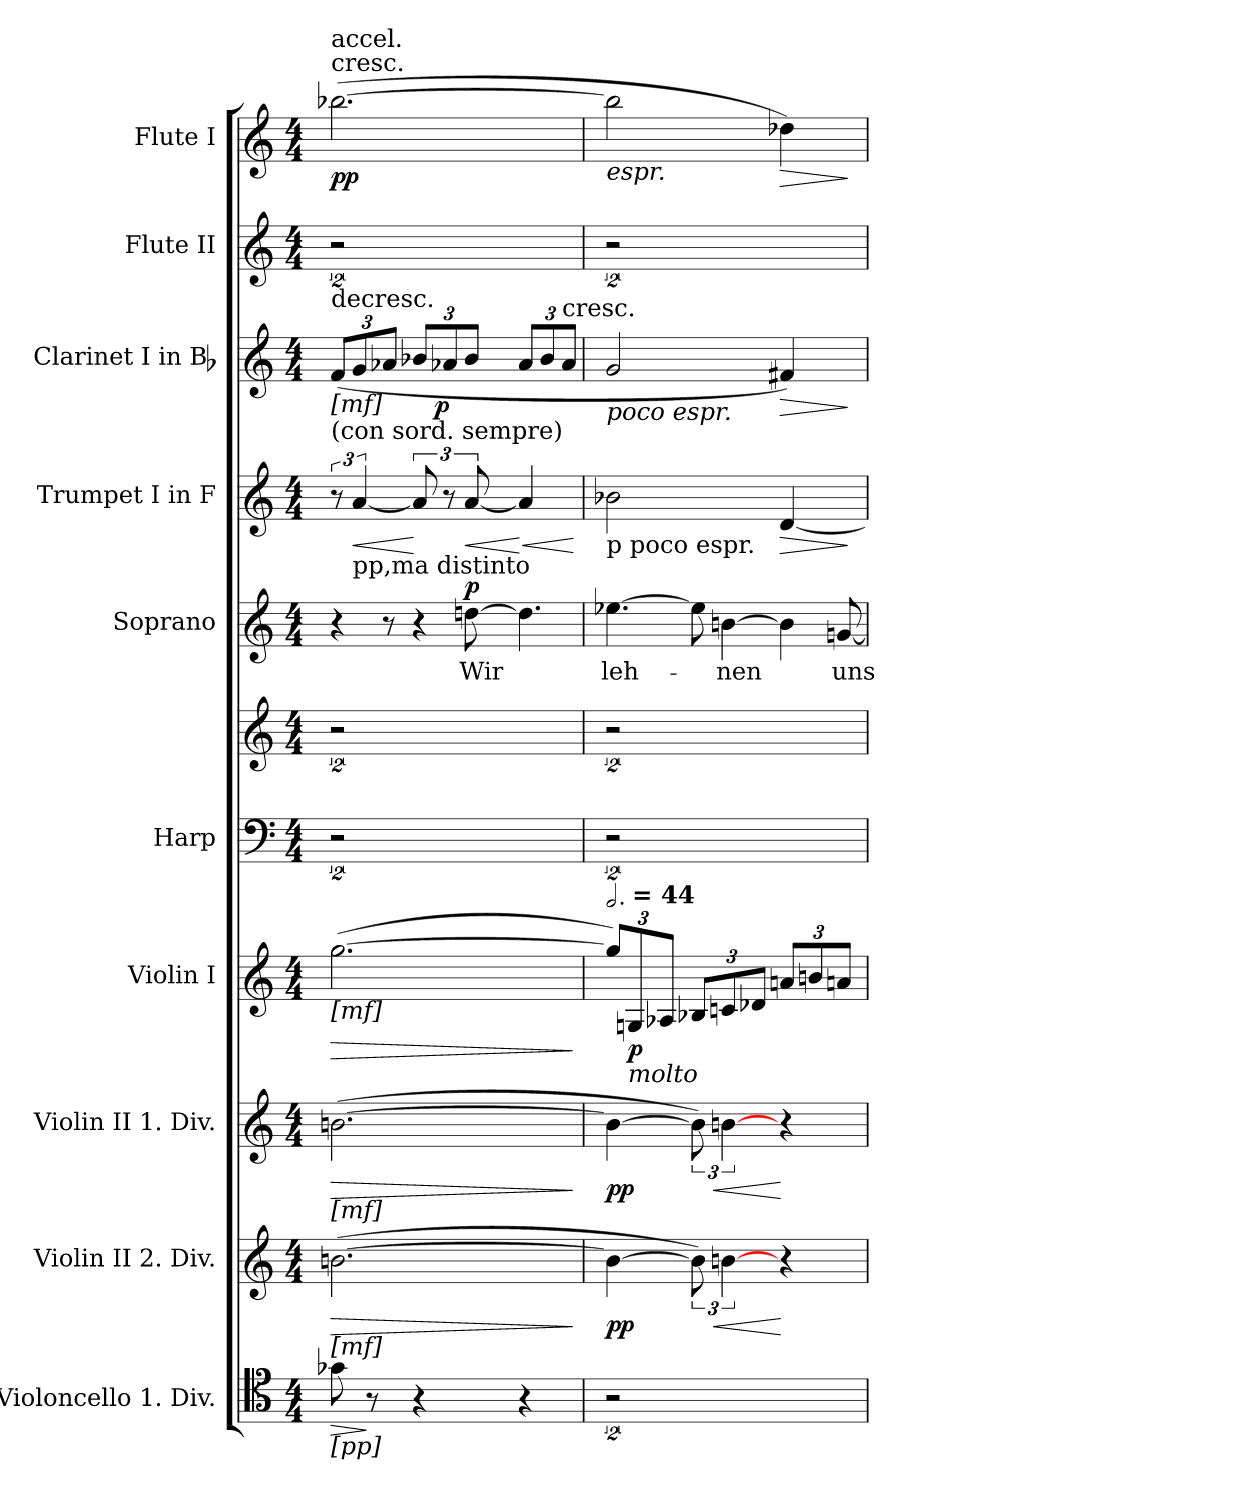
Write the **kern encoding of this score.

**kern	**dynam	**kern	**dynam	**kern	**dynam	**kern	**dynam	**kern	**kern	**kern	**text	**dynam	**kern	**dynam	**kern	**dynam	**kern	**kern	**dynam
*part10	*part10	*part9	*part9	*part8	*part8	*part7	*part7	*part6	*part6	*part5	*part5	*part5	*part4	*part4	*part3	*part3	*part2	*part1	*part1
*staff11	*staff11	*staff10	*staff10	*staff9	*staff9	*staff8	*staff8	*staff7	*staff6	*staff5	*staff5	*staff5	*staff4	*staff4	*staff3	*staff3	*staff2	*staff1	*staff1
*I"Violoncello 1. Div.	*	*I"Violin II 2. Div.	*	*I"Violin II 1. Div.	*	*I"Violin I	*	*I"Harp	*	*I"Soprano	*	*	*I"Trumpet I in F	*	*I"Clarinet I in Bb	*	*I"Flute II	*I"Flute I	*
*I'Vc. 1.Div.	*	*I'Vln. II 2.Div.	*	*I'Vln. II 1.Div.	*	*I'Vln. I	*	*I'Hp.	*	*I'Sop.	*	*	*	*	*	*	*I'2.Fl.	*I'1.Fl.	*
*clefC4	*	*clefG2	*	*clefG2	*	*clefG2	*	*clefF4	*clefG2	*clefG2	*	*	*clefG2	*	*clefG2	*	*clefG2	*clefG2	*
*	*	*	*	*	*	*	*	*	*	*	*	*	*ITrd-3c-5	*	*ITrd1c2	*	*	*	*
*k[]	*	*k[]	*	*k[]	*	*k[]	*	*k[]	*k[]	*k[]	*	*	*k[b-]	*	*k[b-e-]	*	*k[]	*k[]	*
*M4/4	*	*M4/4	*	*M4/4	*	*M4/4	*	*M4/4	*M4/4	*M4/4	*	*	*M4/4	*	*M4/4	*	*M4/4	*M4/4	*
=	=	=	=	=	=	=	=	=	=	=	=	=	=	=	=	=	=	=	=
!	!LO:HP:b	!	!LO:HP:b	!	!LO:HP:b	!	!LO:HP:b	!	!	!	!	!	!	!	!	!	!	!	!
*	*	*	*	*	*	*	*	*	*	*Xtuplet	*	*	*	*	*	*	*	*	*
!	!	!	!	!	!	!	!	!	!	!	!	!	!	!	!	!	!	!LO:TX:t=cresc.	!
!	!	!	!	!	!	!	!	!	!	!	!	!	!	!	!	!	!	!LO:TX:a:t=accel.	!
!	!	!	!	!	!	!	!	!	!	!	!	!	!	!	!LO:TX:t=decresc.	!	!	!	!
!	!	!	!	!	!	!	!	!	!	!	!	!	!	!	!LO:TX:b:t=[mf]	!	!	!	!
!	!	!	!	!	!	!	!	!	!	!	!	!	!LO:TX:a:t=(con sord. sempre)	!	!	!	!	!	!
!	!	!	!	!	!	!LO:TX:b:t=[mf]	!	!	!	!	!	!	!	!	!	!	!	!	!
!	!	!	!	!LO:TX:b:t=[mf]	!	!	!	!	!	!	!	!	!	!	!	!	!	!	!
!	!	!LO:TX:b:t=[mf]	!	!	!	!	!	!	!	!	!	!	!	!	!	!	!	!	!
!LO:TX:b:t=[pp]	!	!	!	!	!	!	!	!	!	!	!	!	!	!	!	!	!	!	!
8g-X	>	([2.bn	>	([2.bn	>	([2.gg	>	4%3r	4%3r	6r	.	.	12r	.	(12e-L	.	4%3r	([2.bb-X	pp
!	!	!	!	!	!	!	!	!	!	!	!	!	!LO:TX:b:t=pp,ma distinto	!	!	!	!	!	!
!	!	!	!	!	!	!	!	!	!	!	!	!	!	!LO:HP:b	!	!	!	!	!
.	.	.	.	.	.	.	.	.	.	.	.	.	[6dd	<	12f	.	.	.	.
8r	]	.	.	.	.	.	.	.	.	.	.	.	.	.	.	.	.	.	.
.	.	.	.	.	.	.	.	.	.	12r	.	.	.	.	12g-XJ	.	.	.	.
4r	.	.	.	.	.	.	.	.	.	6r	.	.	12dd]	[	12a-XL	.	.	.	.
.	.	.	.	.	.	.	.	.	.	.	.	.	12r	.	12g-X	p	.	.	.
!	!	!	!	!	!	!	!	!	!	!	!	!LO:DY:a	!	!LO:HP:b	!	!	!	!	!
.	.	.	.	.	.	.	.	.	.	[12ddn	Wir	p	[12dd	<	12a-J	.	.	.	.
!	!	!	!	!	!	!	!	!	!	!	!	!	!	!LO:HP:n=1:b	!	!	!	!	!
4r	.	.	.	.	.	.	.	.	.	6.dd]	.	.	4dd]	[ <	12g-L	.	.	.	.
.	.	.	.	.	.	.	.	.	.	.	.	.	.	.	12a-	.	.	.	.
!	!	!	!	!	!	!	!	!	!	!	!	!	!	!	!LO:TX:t=cresc.	!	!	!	!
.	.	.	.	.	.	.	.	.	.	.	.	.	.	.	12g-J	.	.	.	.
.	.	.	]	.	]	.	]	.	.	.	.	.	.	[	.	.	.	.	.
=1	=1	=1	=1	=1	=1	=1	=1	=1	=1	=1	=1	=1	=1	=1	=1	=1	=1	=1	=1
*	*	*	*	*	*	*MM132	*	*	*	*	*	*	*	*	*	*	*	*MM132	*
!	!	!	!	!	!	!LO:TX:t=[half-dot] = 44	!	!	!	!	!	!	!	!	!	!	!	!	!
!	!	!	!	!	!	!	!	!	!	!	!	!	!	!	!	!	!	!LO:TX:b:i:t=espr.	!
!	!	!	!	!	!	!	!	!	!	!	!	!	!	!	!LO:TX:b:i:t=poco espr.	!	!	!	!
!	!	!	!	!	!	!	!	!	!	!	!	!	!LO:TX:b:t=p poco espr.	!	!	!	!	!	!
4%3r	.	4b_	pp	4b_	pp	12ggL])	.	4%3r	4%3r	[6.ee-X	leh-	.	2ee-X	.	2f	.	4%3r	2bb-]	.
!	!	!	!	!	!	!LO:TX:b:i:t=molto	!	!	!	!	!	!	!	!	!	!	!	!	!
.	.	.	.	.	.	12Gn	p	.	.	.	.	.	.	.	.	.	.	.	.
.	.	.	.	.	.	12A-XJ	.	.	.	.	.	.	.	.	.	.	.	.	.
.	.	12b])	.	12b])	.	12B-XL	.	.	.	12ee-]	.	.	.	.	.	.	.	.	.
!	!	!	!LO:HP:b	!	!LO:HP:b	!	!	!	!	!	!	!	!	!	!	!	!	!	!
.	.	[6bn	<	[6bn	<	12cn	.	.	.	[6bn	-nen	.	.	.	.	.	.	.	.
.	.	.	.	.	.	12d-XJ	.	.	.	.	.	.	.	.	.	.	.	.	.
!	!	!	!	!	!	!	!	!	!	!	!	!	!	!LO:HP:b	!	!LO:HP:b	!	!	!LO:HP:b
.	.	4r	[	4r	[	12anL	.	.	.	6b]	.	.	[4g	>	4en)	>	.	4dd-X)	>
.	.	.	.	.	.	12bn	.	.	.	.	.	.	.	.	.	.	.	.	.
.	.	.	.	.	.	12anJ	.	.	.	[12gn	uns	.	.	.	.	.	.	.	.
.	.	.	.	.	.	.	.	.	.	.	.	.	.	]	.	]	.	.	]
=	=	=	=	=	=	=	=	=	=	=	=	=	=	=	=	=	=	=	=
*-	*-	*-	*-	*-	*-	*-	*-	*-	*-	*-	*-	*-	*-	*-	*-	*-	*-	*-	*-
